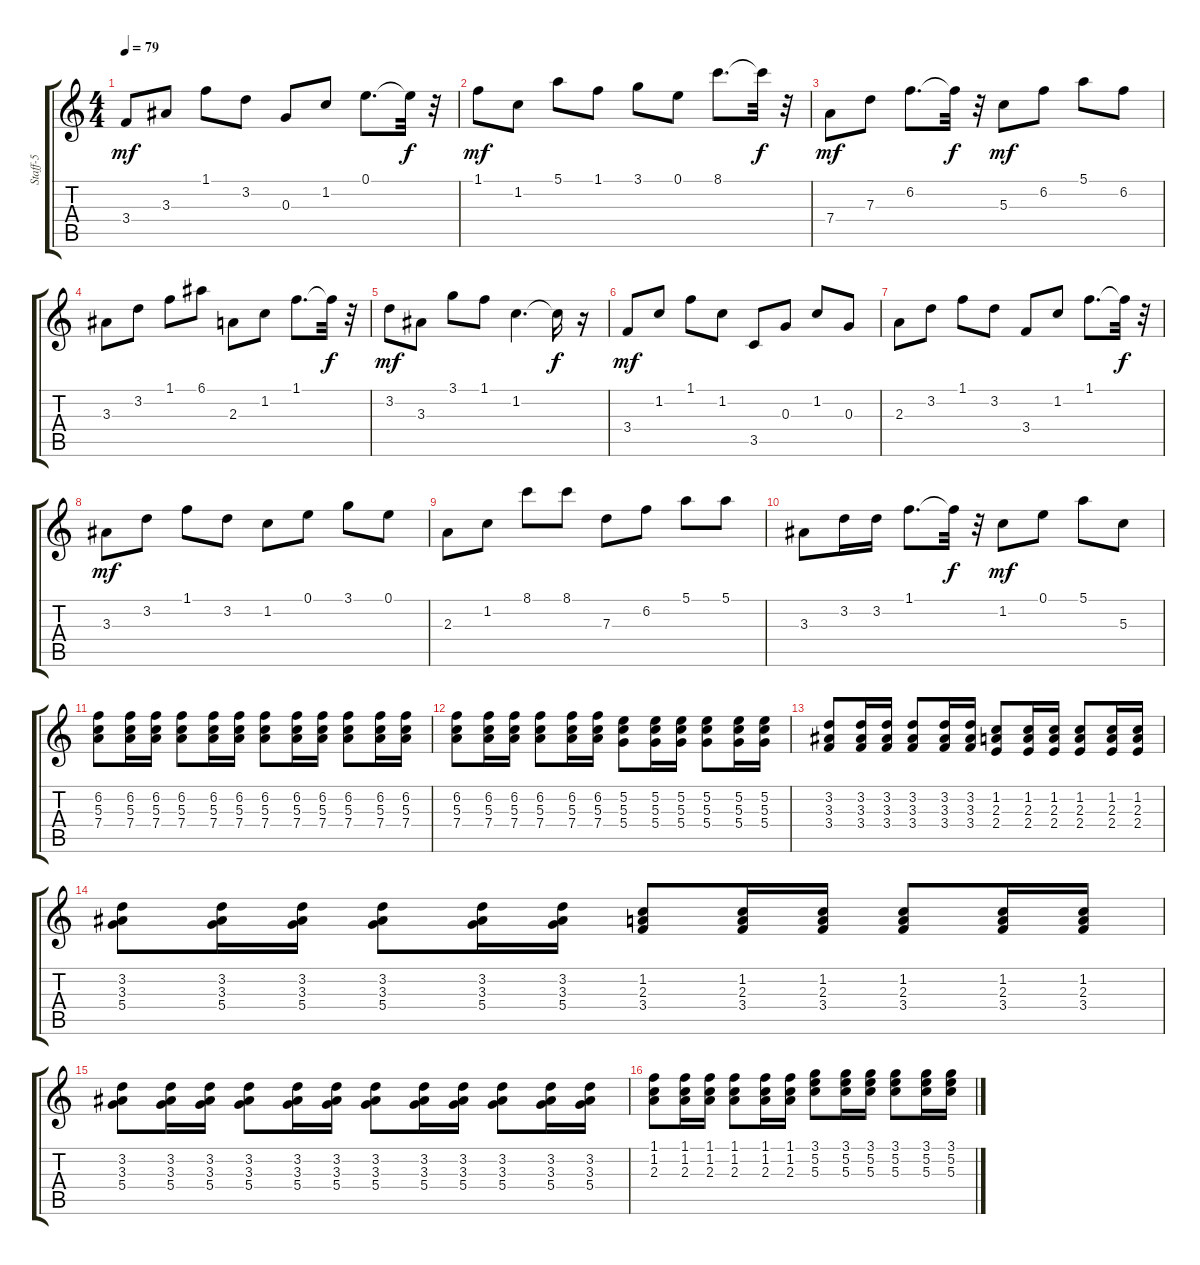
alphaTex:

\track ("Staff-5" "Staff-5") {instrument acousticguitarnylon}
\staff {score tabs}
\tuning (E4 B3 G3 D3 A2 E2) {hide}
\ts (4 4)
\tempo 79
\clef g2
\ks c
3.4.8{dy mf} 3.3.8 1.1.8 3.2.8 0.3.8 1.2.8 0.1.8{d} 0.1{t}.32{dy f} r.32 |
1.1.8{dy mf} 1.2.8 5.1.8 1.1.8 3.1.8 0.1.8 8.1.8{d} 8.1{t}.32{dy f} r.32 |
7.4.8{dy mf} 7.3.8 6.2.8{d} 6.2{t}.32{dy f} r.32 5.3.8{dy mf} 6.2.8 5.1.8 6.2.8 |
3.3.8 3.2.8 1.1.8 6.1.8 2.3.8 1.2.8 1.1.8{d} 1.1{t}.32{dy f} r.32 |
3.2.8{dy mf} 3.3.8 3.1.8 1.1.8 1.2.4{d} 1.2{t}.16{dy f} r.16 |
3.4.8{dy mf} 1.2.8 1.1.8 1.2.8 3.5.8 0.3.8 1.2.8 0.3.8 |
2.3.8 3.2.8 1.1.8 3.2.8 3.4.8 1.2.8 1.1.8{d} 1.1{t}.32{dy f} r.32 |
3.3.8{dy mf} 3.2.8 1.1.8 3.2.8 1.2.8 0.1.8 3.1.8 0.1.8 |
2.3.8 1.2.8 8.1.8 8.1.8 7.3.8 6.2.8 5.1.8 5.1.8 |
3.3.8 3.2.16 3.2.16 1.1.8{d} 1.1{t}.32{dy f} r.32 1.2.8{dy mf} 0.1.8 5.1.8 5.3.8 |
(6.2 5.3 7.4).8 (6.2 5.3 7.4).16 (6.2 5.3 7.4).16 (6.2 5.3 7.4).8 (6.2 5.3 7.4).16 (6.2 5.3 7.4).16 (6.2 5.3 7.4).8 (6.2 5.3 7.4).16 (6.2 5.3 7.4).16 (6.2 5.3 7.4).8 (6.2 5.3 7.4).16 (6.2 5.3 7.4).16 |
(6.2 5.3 7.4).8 (6.2 5.3 7.4).16 (6.2 5.3 7.4).16 (6.2 5.3 7.4).8 (6.2 5.3 7.4).16 (6.2 5.3 7.4).16 (5.2 5.3 5.4).8 (5.2 5.3 5.4).16 (5.2 5.3 5.4).16 (5.2 5.3 5.4).8 (5.2 5.3 5.4).16 (5.2 5.3 5.4).16 |
(3.2 3.3 3.4).8 (3.2 3.3 3.4).16 (3.2 3.3 3.4).16 (3.2 3.3 3.4).8 (3.2 3.3 3.4).16 (3.2 3.3 3.4).16 (1.2 2.3 2.4).8 (1.2 2.3 2.4).16 (1.2 2.3 2.4).16 (1.2 2.3 2.4).8 (1.2 2.3 2.4).16 (1.2 2.3 2.4).16 |
(3.2 3.3 5.4).8 (3.2 3.3 5.4).16 (3.2 3.3 5.4).16 (3.2 3.3 5.4).8 (3.2 3.3 5.4).16 (3.2 3.3 5.4).16 (1.2 2.3 3.4).8 (1.2 2.3 3.4).16 (1.2 2.3 3.4).16 (1.2 2.3 3.4).8 (1.2 2.3 3.4).16 (1.2 2.3 3.4).16 |
(3.2 3.3 5.4).8 (3.2 3.3 5.4).16 (3.2 3.3 5.4).16 (3.2 3.3 5.4).8 (3.2 3.3 5.4).16 (3.2 3.3 5.4).16 (3.2 3.3 5.4).8 (3.2 3.3 5.4).16 (3.2 3.3 5.4).16 (3.2 3.3 5.4).8 (3.2 3.3 5.4).16 (3.2 3.3 5.4).16 |
(1.1 1.2 2.3).8 (1.1 1.2 2.3).16 (1.1 1.2 2.3).16 (1.1 1.2 2.3).8 (1.1 1.2 2.3).16 (1.1 1.2 2.3).16 (3.1 5.2 5.3).8 (3.1 5.2 5.3).16 (3.1 5.2 5.3).16 (3.1 5.2 5.3).8 (3.1 5.2 5.3).16 (3.1 5.2 5.3).16
